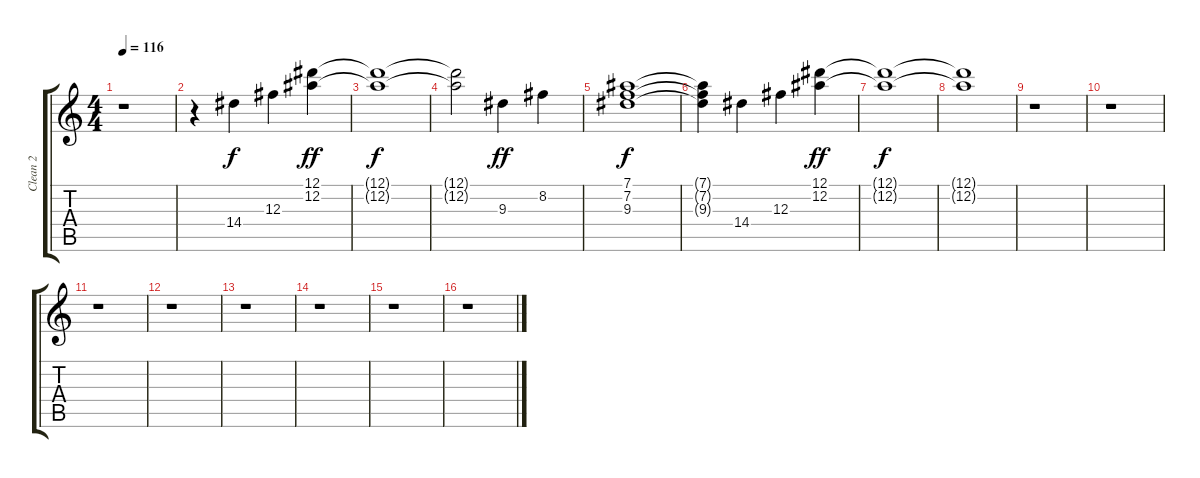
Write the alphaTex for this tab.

\track ("Clean 2" "Clean 2") {instrument electricbasspick}
\staff {score tabs}
\tuning (Eb4 Bb3 Gb3 Db3 Ab2 Eb2) {hide}
\ts (4 4)
\tempo 116
\clef g2
\ks c
r.1{dy f} |
r.4 14.4.4 12.3.4 (12.1 12.2).4{dy ff} |
(12.1{t} 12.2{t}).1{dy f} |
(12.1{t} 12.2{t}).2 9.3.4{dy ff} 8.2.4 |
(7.1 7.2 9.3).1{dy f} |
(7.1{t} 7.2{t} 9.3{t}).4 14.4.4 12.3.4 (12.1 12.2).4{dy ff} |
(12.1{t} 12.2{t}).1{dy f} |
(12.1{t} 12.2{t}).1 |
r.1 |
r.1 |
r.1 |
r.1 |
r.1 |
r.1 |
r.1 |
r.1
